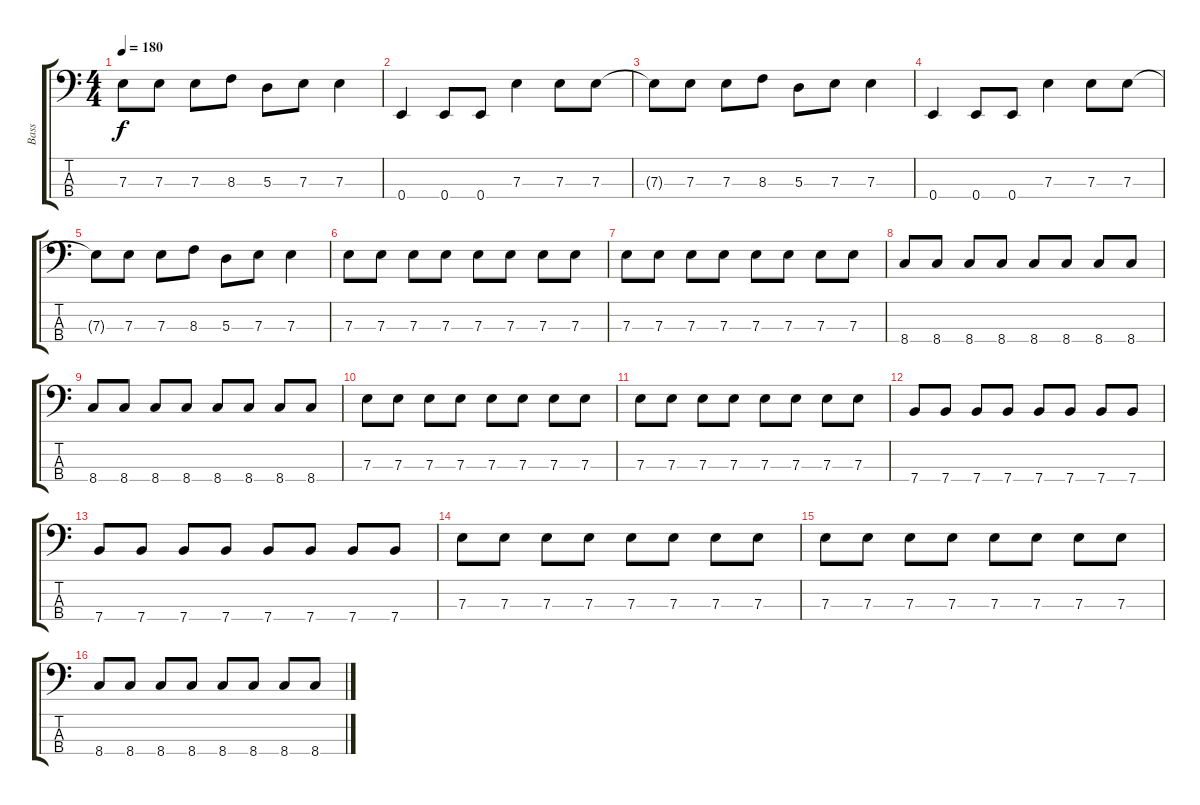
\track ("Bass" "Bass") {instrument electricbassfinger}
\staff {score tabs}
\tuning (G2 D2 A1 E1) {hide}
\ts (4 4)
\tempo 180
\clef f4
\ks c
7.3{t}.8{dy f} 7.3.8 7.3.8 8.3.8 5.3.8 7.3.8 7.3.4 |
0.4.4 0.4.8 0.4.8 7.3.4 7.3.8 7.3.8 |
7.3{t}.8 7.3.8 7.3.8 8.3.8 5.3.8 7.3.8 7.3.4 |
0.4.4 0.4.8 0.4.8 7.3.4 7.3.8 7.3.8 |
7.3{t}.8 7.3.8 7.3.8 8.3.8 5.3.8 7.3.8 7.3.4 |
7.3.8 7.3.8 7.3.8 7.3.8 7.3.8 7.3.8 7.3.8 7.3.8 |
7.3.8 7.3.8 7.3.8 7.3.8 7.3.8 7.3.8 7.3.8 7.3.8 |
8.4.8 8.4.8 8.4.8 8.4.8 8.4.8 8.4.8 8.4.8 8.4.8 |
8.4.8 8.4.8 8.4.8 8.4.8 8.4.8 8.4.8 8.4.8 8.4.8 |
7.3.8 7.3.8 7.3.8 7.3.8 7.3.8 7.3.8 7.3.8 7.3.8 |
7.3.8 7.3.8 7.3.8 7.3.8 7.3.8 7.3.8 7.3.8 7.3.8 |
7.4.8 7.4.8 7.4.8 7.4.8 7.4.8 7.4.8 7.4.8 7.4.8 |
7.4.8 7.4.8 7.4.8 7.4.8 7.4.8 7.4.8 7.4.8 7.4.8 |
7.3.8 7.3.8 7.3.8 7.3.8 7.3.8 7.3.8 7.3.8 7.3.8 |
7.3.8 7.3.8 7.3.8 7.3.8 7.3.8 7.3.8 7.3.8 7.3.8 |
8.4.8 8.4.8 8.4.8 8.4.8 8.4.8 8.4.8 8.4.8 8.4.8
